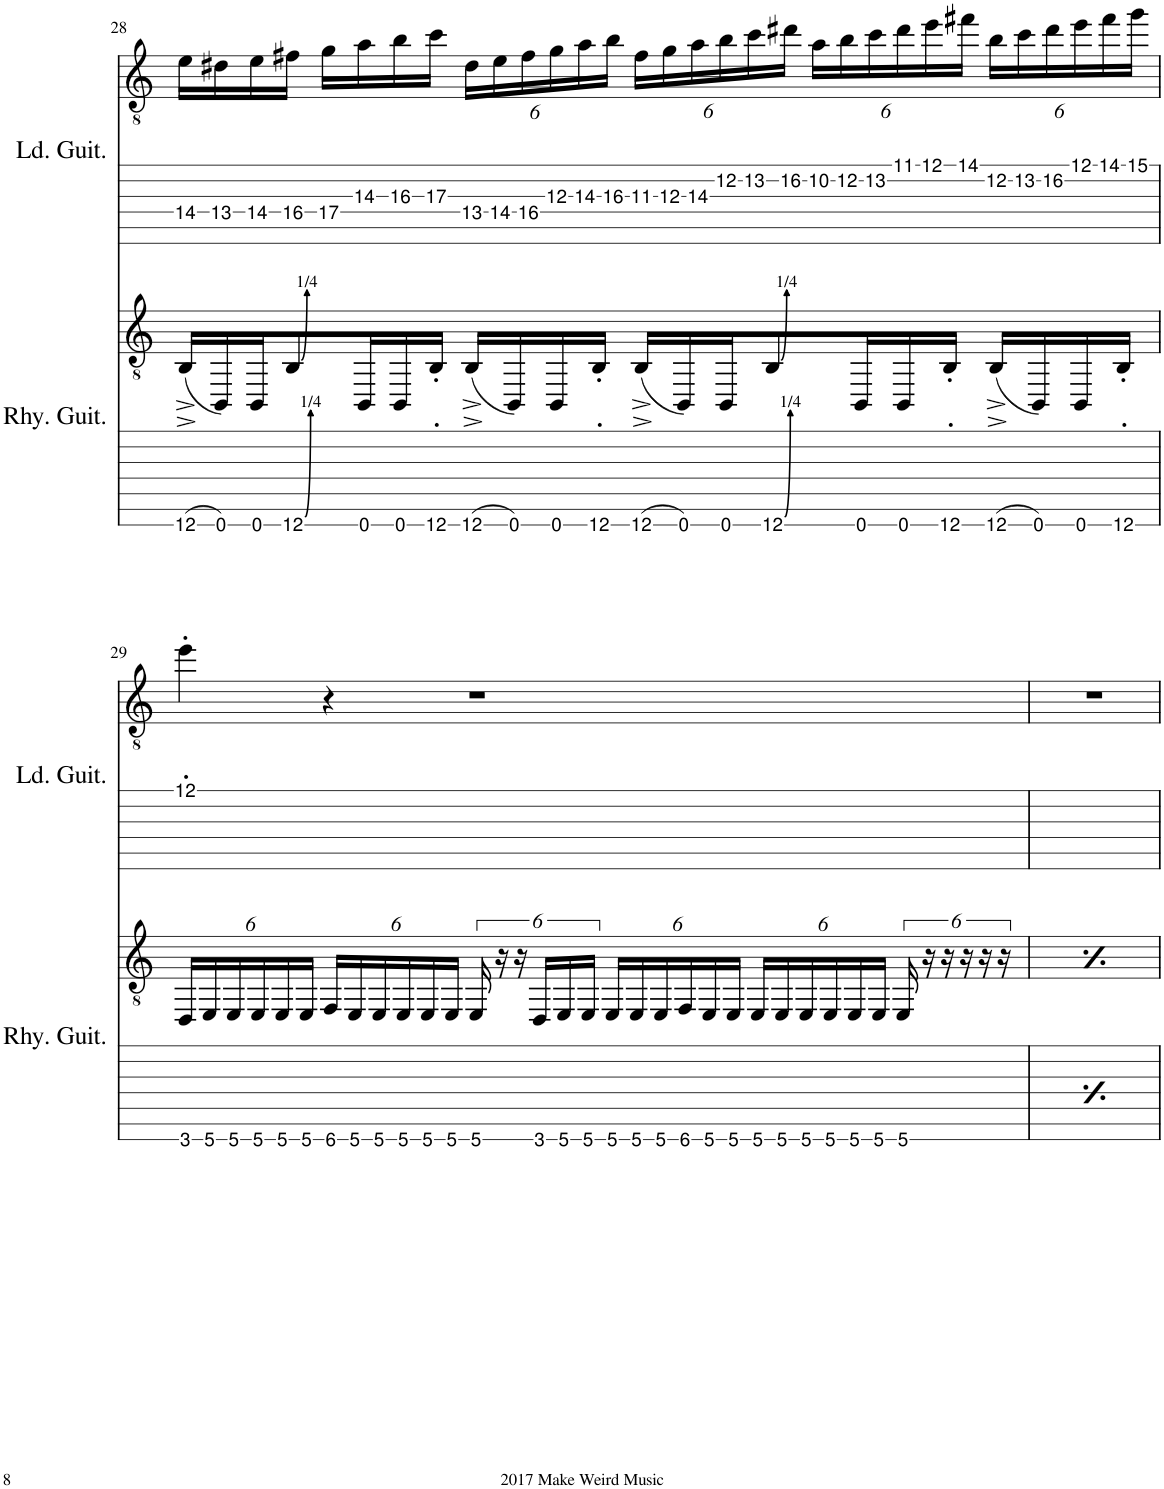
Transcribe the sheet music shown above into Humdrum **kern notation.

**kern	**kern	**kern	**kern
*part2	*part2	*part1	*part1
*staff4	*staff3	*staff2	*staff1
*I"Rhythm Guitar	*	*I"Lead Guitar	*
*I'Rhy. Guit.	*	*I'Ld. Guit.	*
!!LO:PB:g=z
*	*clefGv2	*	*clefGv2
*k[]	*k[]	*k[]	*k[]
*M6/4	*M6/4	*M6/4	*M6/4
=28	=28	=28	=28
16BB^LL	(16BB^/LL	16eLL	16e\LL
16BBB	16BBB/)	16d#	16d#X\
16BBBJ	16BBB/J	16e	16e\
8BB	8BB/	16f#	16f#X\JJ
.	.	16g	16g\LL
16BBBL	16BBB/L	16a	16a\
16BBB	16BBB/	16b	16b\
16BB'	16BB'/JJ	16cc	16cc\JJ
*	*	*Xbrackettup	*Xbrackettup
16BB^	(16BB^/LL	24d#	24d#\LL
.	.	24e	24e\
16BBB	16BBB/)	.	.
.	.	24f#	24f#\
16BBB	16BBB/	24g	24g\
.	.	24a	24a\
16BB'JJ	16BB'/JJ	.	.
.	.	24bJJ	24b\JJ
16BB^LL	(16BB^/LL	24f#LL	24f#\LL
.	.	24g	24g\
16BBB	16BBB/)	.	.
.	.	24a	24a\
16BBBJ	16BBB/J	24b	24b\
.	.	24cc	24cc\
8BB	8BB/	.	.
.	.	24dd#	24dd#X\JJ
.	.	24a	24a\LL
.	.	24b	24b\
16BBBL	16BBB/L	.	.
.	.	24cc	24cc\
16BBB	16BBB/	24dd#	24dd#\
.	.	24ee	24ee\
16BB'	16BB'/JJ	.	.
.	.	24ff#	24ff#X\JJ
16BB^	(16BB^/LL	24b	24b\LL
.	.	24cc	24cc\
16BBB	16BBB/)	.	.
.	.	24dd#	24dd#\
16BBB	16BBB/	24ee	24ee\
.	.	24ff#	24ff#\
16BB'JJ	16BB'/JJ	.	.
.	.	24ggJJ	24gg\JJ
!!LO:LB:g=z
=29	=29	=29	=29
*Xbrackettup	*Xbrackettup	*	*
24DDLL	24DD/LL	4ee'	4ee'\
24EE	24EE/	.	.
24EE	24EE/	.	.
24EE	24EE/	.	.
24EE	24EE/	.	.
24EE	24EE/JJ	.	.
24FF	24FF/LL	4r	4r
24EE	24EE/	.	.
24EE	24EE/	.	.
24EE	24EE/	.	.
24EE	24EE/	.	.
24EE	24EE/JJ	.	.
*	*brackettup	*	*
24EEJJ	24EE/	1r	1r
24r	24r	.	.
24r	24r	.	.
24DDLL	24DD/LL	.	.
24EE	24EE/	.	.
24EEJJ	24EE/JJ	.	.
*	*Xbrackettup	*	*
24EELL	24EE/LL	.	.
24EE	24EE/	.	.
24EE	24EE/	.	.
24FF	24FF/	.	.
24EE	24EE/	.	.
24EE	24EE/JJ	.	.
24EE	24EE/LL	.	.
24EE	24EE/	.	.
24EE	24EE/	.	.
24EE	24EE/	.	.
24EE	24EE/	.	.
24EE	24EE/JJ	.	.
*	*brackettup	*	*
24EEJJ	24EE/	.	.
24r	24r	.	.
24r	24r	.	.
24r	24r	.	.
24r	24r	.	.
24r	24r	.	.
=30	=30	=30	=30
*	*Xbrackettup	*	*
24DDLL	24DD/LL	1.r	1.r
24EE	24EE/	.	.
24EE	24EE/	.	.
24EE	24EE/	.	.
24EE	24EE/	.	.
24EE	24EE/JJ	.	.
24FF	24FF/LL	.	.
24EE	24EE/	.	.
24EE	24EE/	.	.
24EE	24EE/	.	.
24EE	24EE/	.	.
24EE	24EE/JJ	.	.
*	*brackettup	*	*
24EEJJ	24EE/	.	.
24r	24r	.	.
24r	24r	.	.
24DDLL	24DD/LL	.	.
24EE	24EE/	.	.
24EEJJ	24EE/JJ	.	.
*	*Xbrackettup	*	*
24EELL	24EE/LL	.	.
24EE	24EE/	.	.
24EE	24EE/	.	.
24FF	24FF/	.	.
24EE	24EE/	.	.
24EE	24EE/JJ	.	.
24EE	24EE/LL	.	.
24EE	24EE/	.	.
24EE	24EE/	.	.
24EE	24EE/	.	.
24EE	24EE/	.	.
24EE	24EE/JJ	.	.
*	*brackettup	*	*
24EEJJ	24EE/	.	.
24r	24r	.	.
24r	24r	.	.
24r	24r	.	.
24r	24r	.	.
24r	24r	.	.
=	=	=	=
*-	*-	*-	*-
